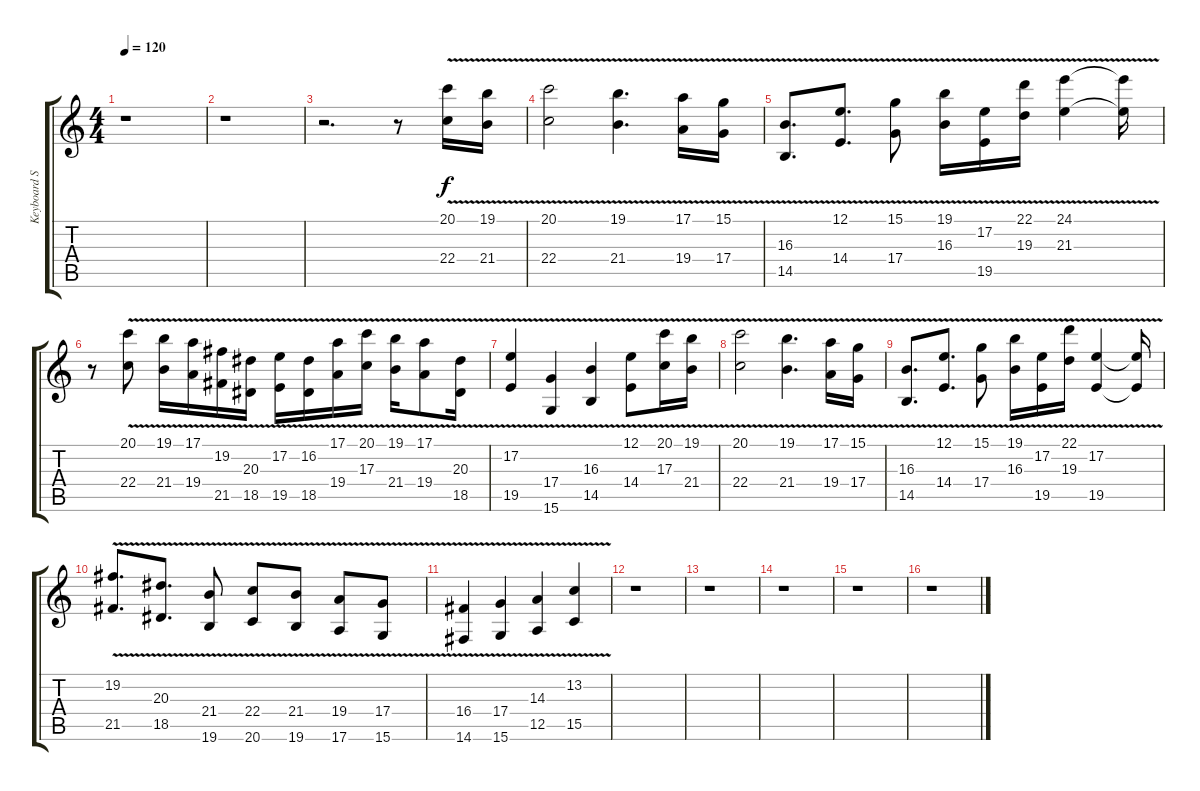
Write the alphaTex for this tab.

\track ("Keyboard Solo" "Keyboard S") {instrument lead2sawtooth}
\staff {score tabs}
\tuning (E4 B3 G3 D3 A2 E2) {hide}
\ts (4 4)
\tempo 120
\clef g2
\ks c
r.1{dy f} |
r.1 |
r.2{d} r.8 (20.1{v} 22.4{v}).16 (19.1{v} 21.4{v}).16 |
(20.1{v} 22.4{v}).2 (19.1{v} 21.4{v}).4{d} (17.1{v} 19.4{v}).16 (15.1{v} 17.4{v}).16 |
(16.3{v} 14.5{v}).8{d} (12.1{v} 14.4{v}).8{d} (15.1{v} 17.4{v}).8 (19.1{v} 16.3{v}).16 (17.2{v} 19.5{v}).16 (22.1{v} 19.3{v}).16 (24.1{v} 21.3{v}).4 (24.1{t} 21.3{t}).16 |
r.8 (20.1{v} 22.4{v}).8 (19.1{v} 21.4{v}).16 (17.1{v} 19.4{v}).16 (19.2{v} 21.5{v}).16 (20.3{v} 18.5{v}).16 (17.2{v} 19.5{v}).16 (16.2{v} 18.5{v}).16 (17.1{v} 19.4{v}).16 (20.1{v} 17.3{v}).16 (19.1{v} 21.4{v}).16 (17.1{v} 19.4{v}).8 (20.3{v} 18.5{v}).16 |
(17.2{v} 19.5{v}).4 (17.4{v} 15.6{v}).4 (16.3{v} 14.5{v}).4 (12.1{v} 14.4{v}).8 (20.1{v} 17.3{v}).16 (19.1{v} 21.4{v}).16 |
(20.1{v} 22.4{v}).2 (19.1{v} 21.4{v}).4{d} (17.1{v} 19.4{v}).16 (15.1{v} 17.4{v}).16 |
(16.3{v} 14.5{v}).8{d} (12.1{v} 14.4{v}).8{d} (15.1{v} 17.4{v}).8 (19.1{v} 16.3{v}).16 (17.2{v} 19.5{v}).16 (22.1{v} 19.3{v}).16 (17.2{v} 19.5{v}).4 (17.2{t} 19.5{t}).16 |
(19.2{v} 21.5{v}).8{d} (20.3{v} 18.5{v}).8{d} (21.4 19.6{v}).8 (22.4{v} 20.6{v}).8 (21.4{v} 19.6{v}).8 (19.4{v} 17.6{v}).8 (17.4{v} 15.6{v}).8 |
(16.4{v} 14.6{v}).4 (17.4{v} 15.6{v}).4 (14.3{v} 12.5{v}).4 (13.2{v} 15.5{v}).4 |
r.1 |
r.1 |
r.1 |
r.1 |
r.1
